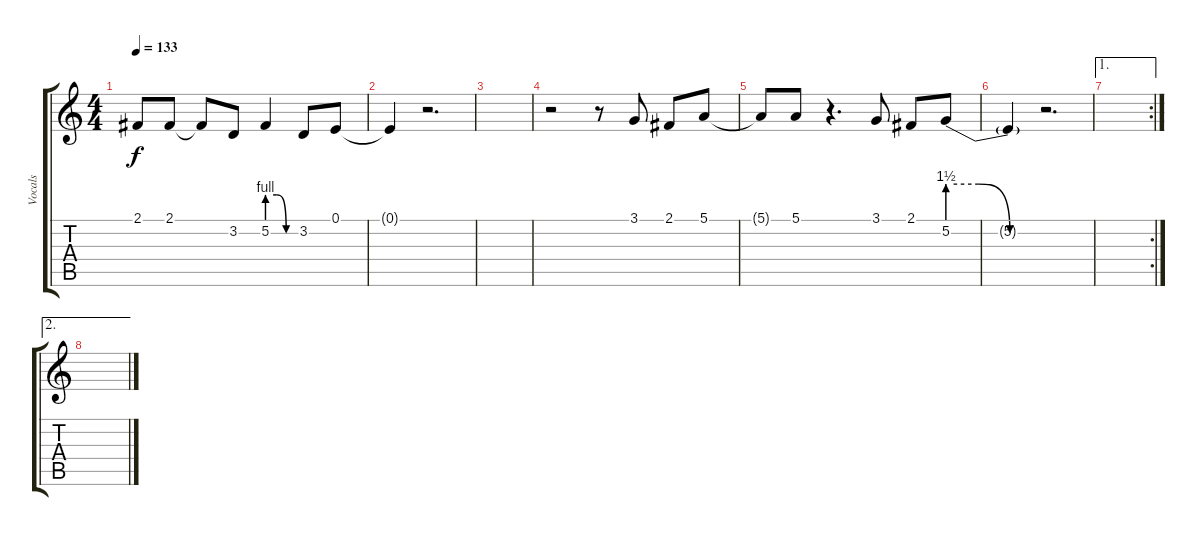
\track ("Vocals" "Vocals") {instrument lead8bassandlead}
\staff {score tabs}
\tuning (E4 B3 G3 D3 A2 E2) {hide}
\ts (4 4)
\tempo 133
\clef g2
\ks c
2.1{t}.8{dy f} 2.1.8 2.1{t}.8 3.2.8 5.2{be (custom 0 4 20 4 40 0 60 0)}.4 3.2.8 0.1.8 |
0.1{t}.4 r.2{d} |
|
r.2 r.8 3.1.8 2.1.8 5.1.8 |
5.1{t}.8 5.1.8 r.4{d} 3.1.8 2.1.8 5.2{be (custom 0 6 20 6 40 0 60 0)}.8 |
5.2{t}.4 r.2{d} |
\ae 1
\rc 2
|
\ae 2
